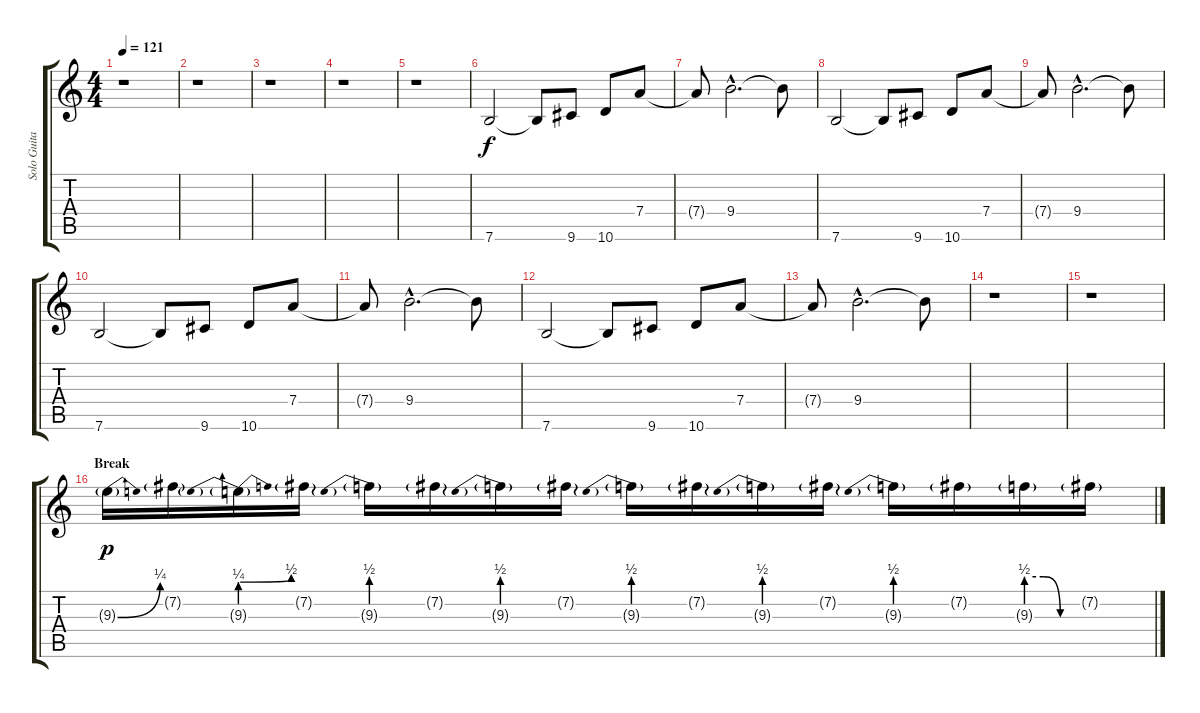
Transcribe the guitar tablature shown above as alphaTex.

\track ("Solo Guitar" "Solo Guita") {instrument electricguitarjazz}
\staff {score tabs}
\tuning (E4 B3 G3 D3 A2 E2) {hide}
\ts (4 4)
\tempo 121
\clef g2
\ks c
r.1{dy f} |
r.1 |
r.1 |
r.1 |
r.1 |
7.6.2{volume 13 instrument overdrivenguitar} 7.6{t}.8 9.6.8 10.6.8 7.4.8 |
7.4{t}.8 9.4{hac}.2{d} 9.4{t}.8 |
7.6.2 7.6{t}.8 9.6.8 10.6.8 7.4.8 |
7.4{t}.8 9.4{hac}.2{d} 9.4{t}.8 |
7.6.2 7.6{t}.8 9.6.8 10.6.8 7.4.8 |
7.4{t}.8 9.4{hac}.2{d} 9.4{t}.8 |
7.6.2 7.6{t}.8 9.6.8 10.6.8 7.4.8 |
7.4{t}.8 9.4{hac}.2{d} 9.4{t}.8 |
r.1 |
r.1 |
\section ("" "Break")
9.3{be (bend 0 0 60 1) g}.16{dy p instrument electricguitarjazz} 7.2{g}.16 9.3{be (prebendbend 0 1 60 2) g}.16 7.2{g}.16 9.3{be (prebend 0 2 60 2) g}.16 7.2{g}.16 9.3{be (prebend 0 2 60 2) g}.16 7.2{g}.16 9.3{be (prebend 0 2 60 2) g}.16 7.2{g}.16 9.3{be (prebend 0 2 60 2) g}.16 7.2{g}.16 9.3{be (prebend 0 2 60 2) g}.16 7.2{g}.16 9.3{be (custom 0 2 20 2 40 0 60 0) g}.16 7.2{g}.16
